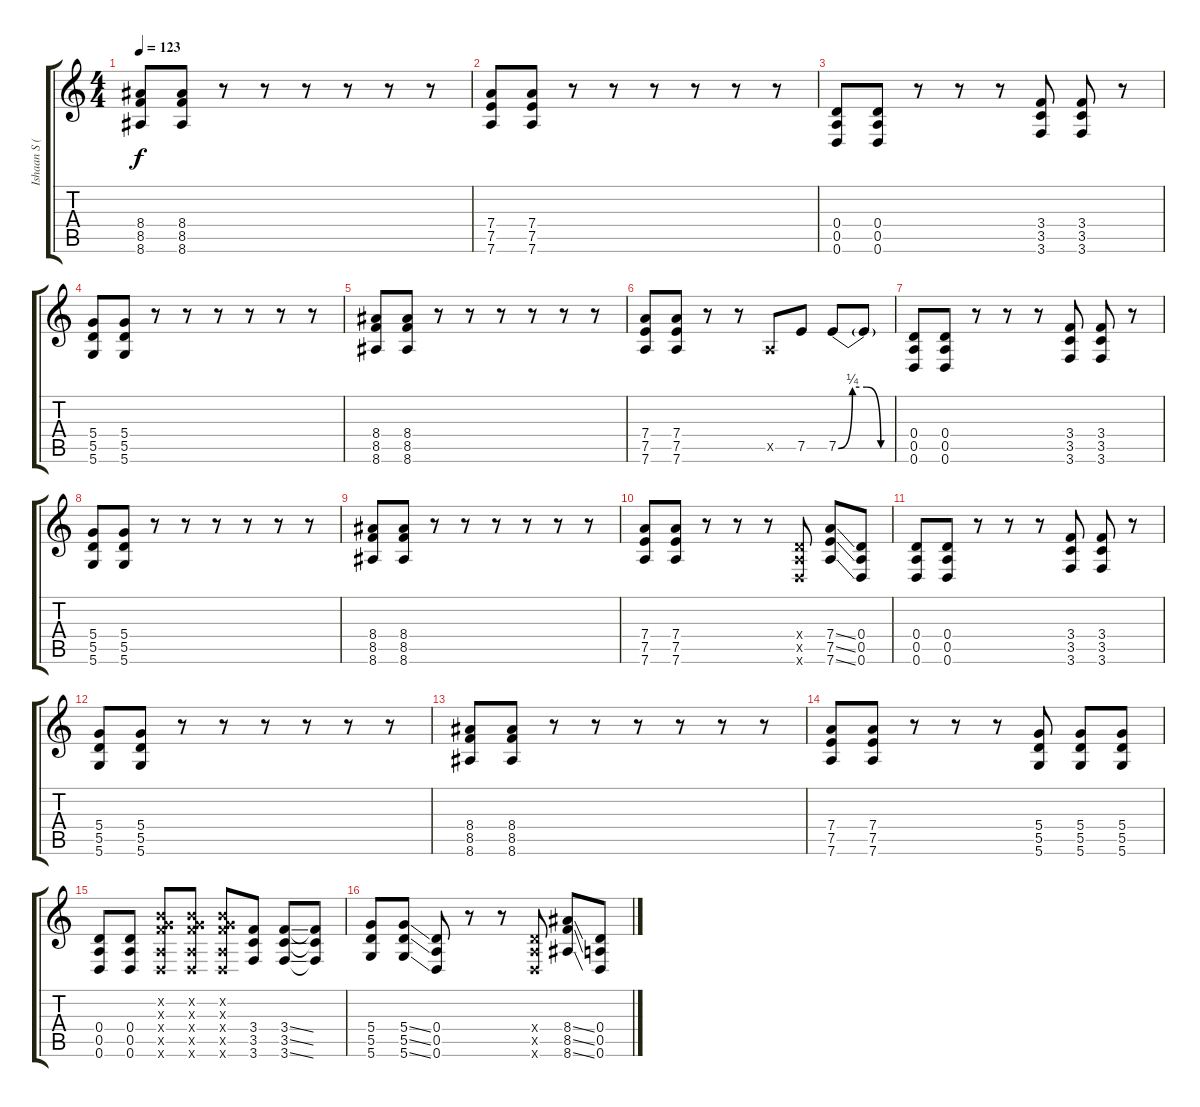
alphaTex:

\track ("Ishaan S (R)" "Ishaan S (") {instrument distortionguitar}
\staff {score tabs}
\tuning (E4 B3 G3 D3 A2 D2) {hide}
\ts (4 4)
\tempo 123
\clef g2
\ks c
(8.4 8.5 8.6).8{dy f} (8.4 8.5 8.6).8 r.8 r.8 r.8 r.8 r.8 r.8 |
(7.4 7.5 7.6).8 (7.4 7.5 7.6).8 r.8 r.8 r.8 r.8 r.8 r.8 |
(0.4 0.5 0.6).8 (0.4 0.5 0.6).8 r.8 r.8 r.8 (3.4 3.5 3.6).8 (3.4 3.5 3.6).8 r.8 |
(5.4 5.5 5.6).8 (5.4 5.5 5.6).8 r.8 r.8 r.8 r.8 r.8 r.8 |
(8.4 8.5 8.6).8 (8.4 8.5 8.6).8 r.8 r.8 r.8 r.8 r.8 r.8 |
(7.4 7.5 7.6).8 (7.4 7.5 7.6).8 r.8 r.8 0.5{x}.8 7.5.8 7.5{be (custom 0 0 15 1 30 1 45 0 60 0)}.8 7.5{t}.8 |
(0.4 0.5 0.6).8 (0.4 0.5 0.6).8 r.8 r.8 r.8 (3.4 3.5 3.6).8 (3.4 3.5 3.6).8 r.8 |
(5.4 5.5 5.6).8 (5.4 5.5 5.6).8 r.8 r.8 r.8 r.8 r.8 r.8 |
(8.4 8.5 8.6).8 (8.4 8.5 8.6).8 r.8 r.8 r.8 r.8 r.8 r.8 |
(7.4 7.5 7.6).8 (7.4 7.5 7.6).8 r.8 r.8 r.8 (0.4{x} 0.5{x} 0.6{x}).8 (7.4{ss} 7.5{ss} 7.6{ss}).8 (0.4 0.5 0.6).8 |
(0.4 0.5 0.6).8 (0.4 0.5 0.6).8 r.8 r.8 r.8 (3.4 3.5 3.6).8 (3.4 3.5 3.6).8 r.8 |
(5.4 5.5 5.6).8 (5.4 5.5 5.6).8 r.8 r.8 r.8 r.8 r.8 r.8 |
(8.4 8.5 8.6).8 (8.4 8.5 8.6).8 r.8 r.8 r.8 r.8 r.8 r.8 |
(7.4 7.5 7.6).8 (7.4 7.5 7.6).8 r.8 r.8 r.8 (5.4 5.5 5.6).8 (5.4 5.5 5.6).8 (5.4 5.5 5.6).8 |
(0.4 0.5 0.6).8 (0.4 0.5 0.6).8 (0.2{x} 0.3{x} 3.4{x} 0.5{x} 0.6{x}).8 (0.2{x} 0.3{x} 3.4{x} 0.5{x} 0.6{x}).8 (0.2{x} 0.3{x} 3.4{x} 0.5{x} 0.6{x}).8 (3.4 3.5 3.6).8 (3.4{ss} 3.5{ss} 3.6{ss}).8 (3.4{t} 3.5{t} 3.6{t}).8 |
(5.4 5.5 5.6).8 (5.4{ss} 5.5{ss} 5.6{ss}).8 (0.4 0.5 0.6).8 r.8 r.8 (0.4{x} 0.5{x} 0.6{x}).8 (8.4{ss} 8.5{ss} 8.6{ss}).8 (0.4 0.5 0.6).8
